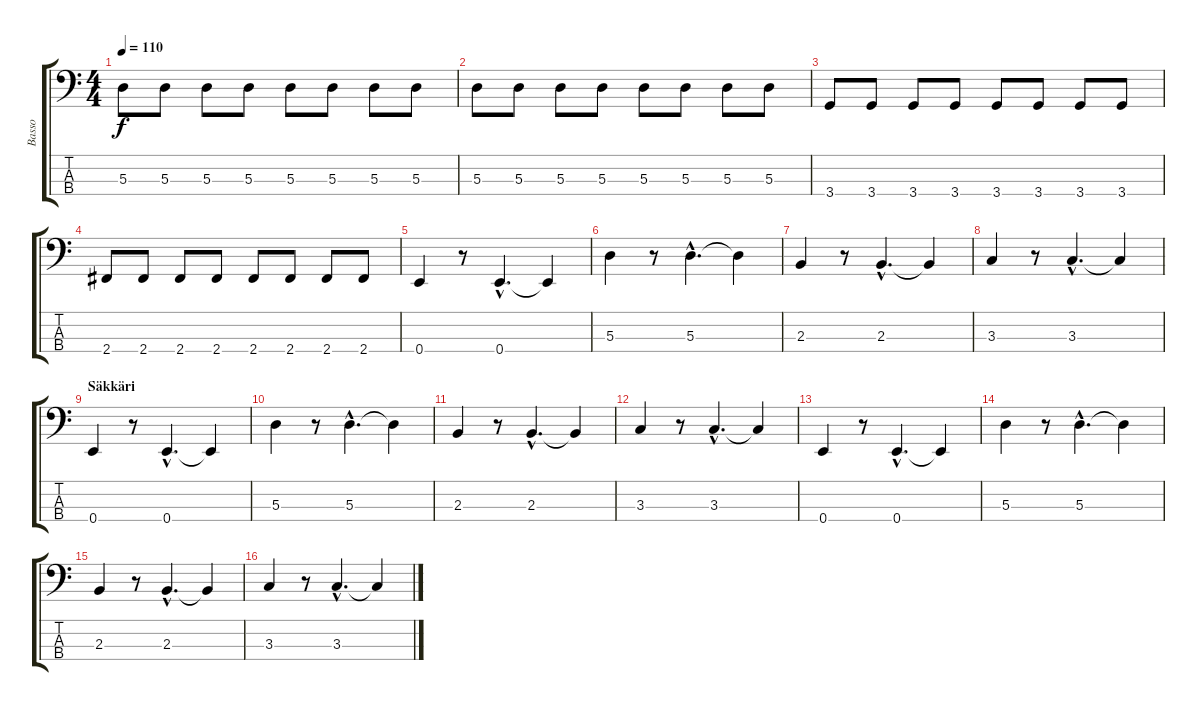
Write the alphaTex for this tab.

\track ("Basso" "Basso") {instrument electricbassfinger}
\staff {score tabs}
\tuning (G2 D2 A1 E1) {hide}
\ts (4 4)
\tempo 110
\clef f4
\ks c
5.3.8{dy f} 5.3.8 5.3.8 5.3.8 5.3.8 5.3.8 5.3.8 5.3.8 |
5.3.8 5.3.8 5.3.8 5.3.8 5.3.8 5.3.8 5.3.8 5.3.8 |
3.4.8 3.4.8 3.4.8 3.4.8 3.4.8 3.4.8 3.4.8 3.4.8 |
2.4.8 2.4.8 2.4.8 2.4.8 2.4.8 2.4.8 2.4.8 2.4.8 |
0.4.4 r.8 0.4{hac}.4{d} 0.4{t}.4 |
5.3.4 r.8 5.3{hac}.4{d} 5.3{t}.4 |
2.3.4 r.8 2.3{hac}.4{d} 2.3{t}.4 |
3.3.4 r.8 3.3{hac}.4{d} 3.3{t}.4 |
\section ("" "Säkkäri")
0.4.4 r.8 0.4{hac}.4{d} 0.4{t}.4 |
5.3.4 r.8 5.3{hac}.4{d} 5.3{t}.4 |
2.3.4 r.8 2.3{hac}.4{d} 2.3{t}.4 |
3.3.4 r.8 3.3{hac}.4{d} 3.3{t}.4 |
0.4.4 r.8 0.4{hac}.4{d} 0.4{t}.4 |
5.3.4 r.8 5.3{hac}.4{d} 5.3{t}.4 |
2.3.4 r.8 2.3{hac}.4{d} 2.3{t}.4 |
3.3.4 r.8 3.3{hac}.4{d} 3.3{t}.4
